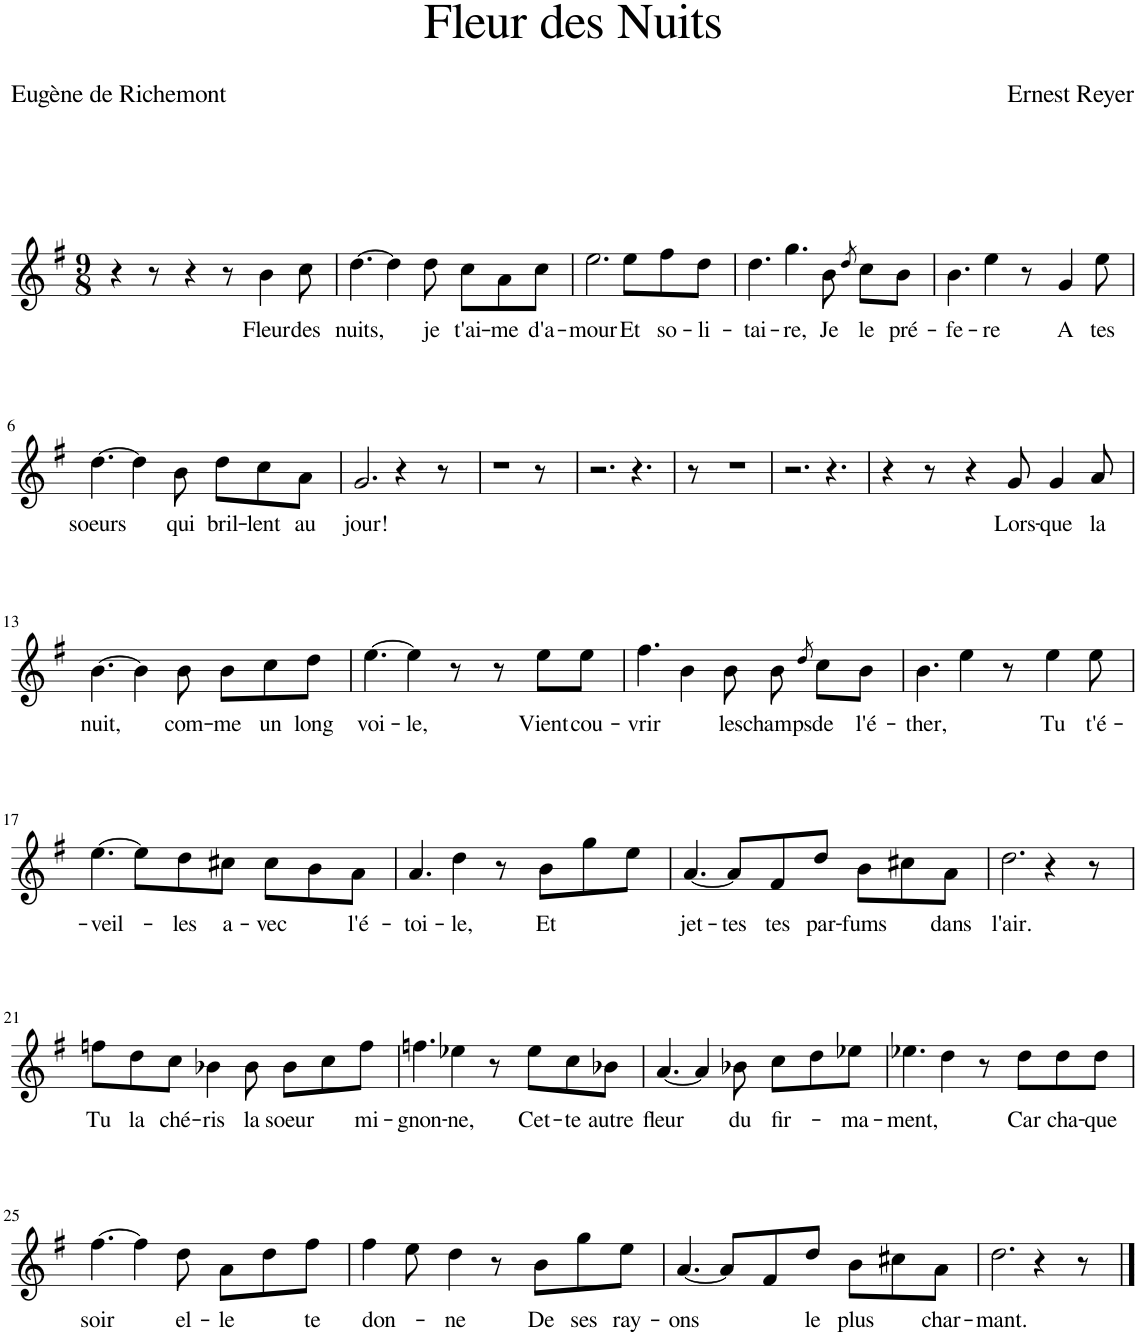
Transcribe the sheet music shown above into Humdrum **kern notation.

**kern	**text
*part1	*part1
*staff1	*staff1
*I"Piano	*
*I'Pno	*
*clefG2	*
*k[f#]	*
*M9/8	*
=1	=1
4r	.
8r	.
4r	.
8r	.
!	!LO:LY:b
4b\	Fleur
!	!LO:LY:b
8cc\	des
=2	=2
!	!LO:LY:b
[4.dd\	nuits,
4dd\]	.
!	!LO:LY:b
8dd\	je
!	!LO:LY:b
8cc\L	t'ai-
!	!LO:LY:b
8a\	-me
!	!LO:LY:b
8cc\J	d'a-
=3	=3
!	!LO:LY:b
2.ee\	-mour
!	!LO:LY:b
8ee\L	Et
!	!LO:LY:b
8ff#\	so-
!	!LO:LY:b
8dd\J	-li-
=4	=4
!	!LO:LY:b
4.dd\	-tai-
!	!LO:LY:b
4.gg\	-re,
!	!LO:LY:b
8b\	Je
8qdd/	.
!	!LO:LY:b
8cc\L	le
!	!LO:LY:b
8b\J	pré-
=5	=5
!	!LO:LY:b
4.b\	-fe-
!	!LO:LY:b
4ee\	-re
8r	.
!	!LO:LY:b
4g/	A
!	!LO:LY:b
8ee\	tes
!!LO:LB:g=z
=6	=6
!	!LO:LY:b
[4.dd\	soeurs
4dd\]	.
!	!LO:LY:b
8b\	qui
!	!LO:LY:b
8dd\L	bril-
!	!LO:LY:b
8cc\	-lent
!	!LO:LY:b
8a\J	au
=7	=7
!	!LO:LY:b
2.g/	jour!
4r	.
8r	.
=8	=8
1r	.
8r	.
=9	=9
2.r	.
4.r	.
=10	=10
8r	.
1r	.
=11	=11
2.r	.
4.r	.
=12	=12
4r	.
8r	.
4r	.
!	!LO:LY:b
8g/	Lors-
!	!LO:LY:b
4g/	-que
!	!LO:LY:b
8a/	la
!!LO:LB:g=z
=13	=13
!	!LO:LY:b
[4.b\	nuit,
4b\]	.
!	!LO:LY:b
8b\	com-
!	!LO:LY:b
8b\L	-me
!	!LO:LY:b
8cc\	un
!	!LO:LY:b
8dd\J	long
=14	=14
!	!LO:LY:b
[4.ee\	voi-
!	!LO:LY:b
4ee\]	-le,
8r	.
8r	.
!	!LO:LY:b
8ee\L	Vient
!	!LO:LY:b
8ee\J	cou-
=15	=15
!	!LO:LY:b
4.ff#\	-vrir
4b\	.
!	!LO:LY:b
8b\	les
!	!LO:LY:b
8b\	champs
8qdd/	.
!	!LO:LY:b
8cc\L	de
!	!LO:LY:b
8b\J	l'é-
=16	=16
!	!LO:LY:b
4.b\	-ther,
4ee\	.
8r	.
!	!LO:LY:b
4ee\	Tu
!	!LO:LY:b
8ee\	t'é-
!!LO:LB:g=z
=17	=17
!	!LO:LY:b
[4.ee\	-veil-
8ee\L]	.
!	!LO:LY:b
8dd\	-les
!	!LO:LY:b
8cc#X\J	a-
!	!LO:LY:b
8cc#\L	-vec
8b\	.
!	!LO:LY:b
8a\J	l'é-
=18	=18
!	!LO:LY:b
4.a/	-toi-
!	!LO:LY:b
4dd\	-le,
8r	.
!	!LO:LY:b
8b\L	Et
8gg\	.
8ee\J	.
=19	=19
!	!LO:LY:b
[4.a/	jet-
!	!LO:LY:b
8a/L]	-tes
!	!LO:LY:b
8f#/	tes
!	!LO:LY:b
8dd/J	par-
!	!LO:LY:b
8b\L	-fums
8cc#X\	.
!	!LO:LY:b
8a\J	dans
=20	=20
!	!LO:LY:b
2.dd\	l'air.
4r	.
8r	.
!!LO:LB:g=z
=21	=21
!	!LO:LY:b
8ffn\L	Tu
!	!LO:LY:b
8dd\	la
!	!LO:LY:b
8cc\J	ché-
!	!LO:LY:b
4b-X\	-ris
!	!LO:LY:b
8b-\	la
!	!LO:LY:b
8b-\L	soeur
8cc\	.
!	!LO:LY:b
8ff\J	mi-
=22	=22
!	!LO:LY:b
4.ffn\	-gnon-
!	!LO:LY:b
4ee-X\	-ne,
8r	.
!	!LO:LY:b
8ee-\L	Cet-
!	!LO:LY:b
8cc\	-te
!	!LO:LY:b
8b-X\J	autre
=23	=23
!	!LO:LY:b
[4.a/	fleur
4a/]	.
!	!LO:LY:b
8b-X\	du
!	!LO:LY:b
8cc\L	fir-
8dd\	.
!	!LO:LY:b
8ee-X\J	-ma-
=24	=24
!	!LO:LY:b
4.ee-X\	-ment,
4dd\	.
8r	.
!	!LO:LY:b
8dd\L	Car
!	!LO:LY:b
8dd\	cha-
!	!LO:LY:b
8dd\J	-que
!!LO:LB:g=z
=25	=25
!	!LO:LY:b
[4.ff#\	soir
4ff#\]	.
!	!LO:LY:b
8dd\	el-
!	!LO:LY:b
8a\L	-le
8dd\	.
!	!LO:LY:b
8ff#\J	te
=26	=26
!	!LO:LY:b
4ff#\	don-
8ee\	.
!	!LO:LY:b
4dd\	-ne
8r	.
!	!LO:LY:b
8b\L	De
!	!LO:LY:b
8gg\	ses
!	!LO:LY:b
8ee\J	ray-
=27	=27
!	!LO:LY:b
[4.a/	-ons
8a/L]	.
8f#/	.
!	!LO:LY:b
8dd/J	le
!	!LO:LY:b
8b\L	plus
8cc#X\	.
!	!LO:LY:b
8a\J	char-
=28	=28
!	!LO:LY:b
2.dd\	-mant.
4r	.
8r	.
==	==
*-	*-
